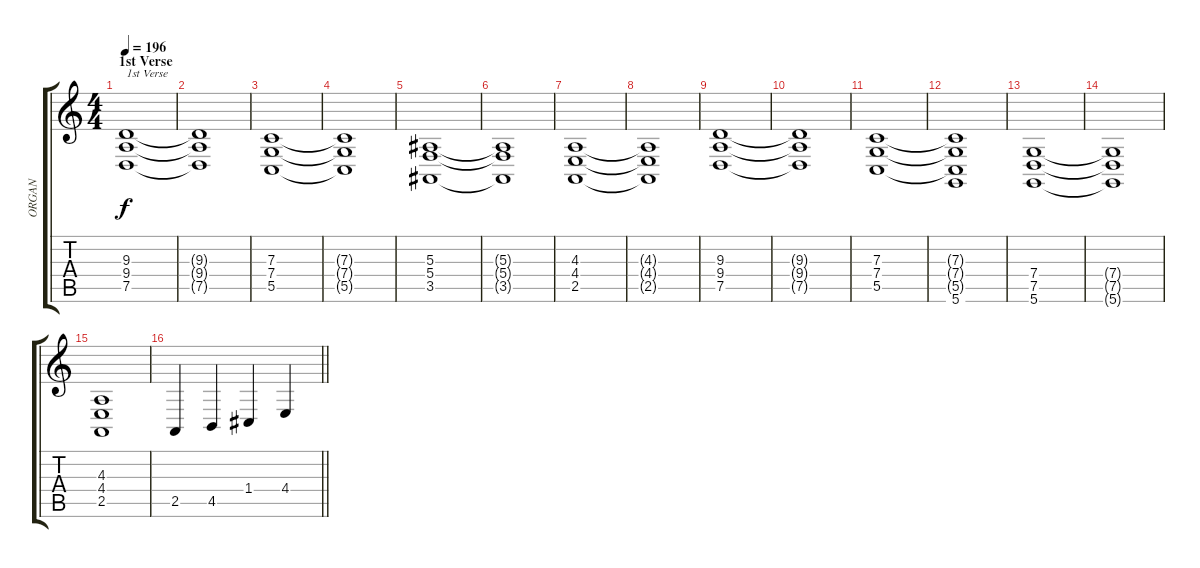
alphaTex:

\track ("ORGAN" "ORGAN") {instrument churchorgan}
\staff {score tabs}
\tuning (D4 A3 F3 C3 G2 D2) {hide}
\ts (4 4)
\section ("" "1st Verse")
\tempo 196
\clef g2
\ks c
(9.3 9.4 7.5).1{txt "1st Verse" dy f volume 11} |
(9.3{t} 9.4{t} 7.5{t}).1 |
(7.3 7.4 5.5).1 |
(7.3{t} 7.4{t} 5.5{t}).1 |
(5.3 5.4 3.5).1 |
(5.3{t} 5.4{t} 3.5{t}).1 |
(4.3 4.4 2.5).1 |
(4.3{t} 4.4{t} 2.5{t}).1 |
(9.3 9.4 7.5).1 |
(9.3{t} 9.4{t} 7.5{t}).1 |
(7.3 7.4 5.5).1 |
(7.3{t} 7.4{t} 5.5{t} 5.6).1 |
(7.4 7.5 5.6).1 |
(7.4{t} 7.5{t} 5.6{t}).1 |
(4.3 4.4 2.5).1 |
\barLineRight lightlight
2.5.4 4.5.4 1.4.4 4.4.4
